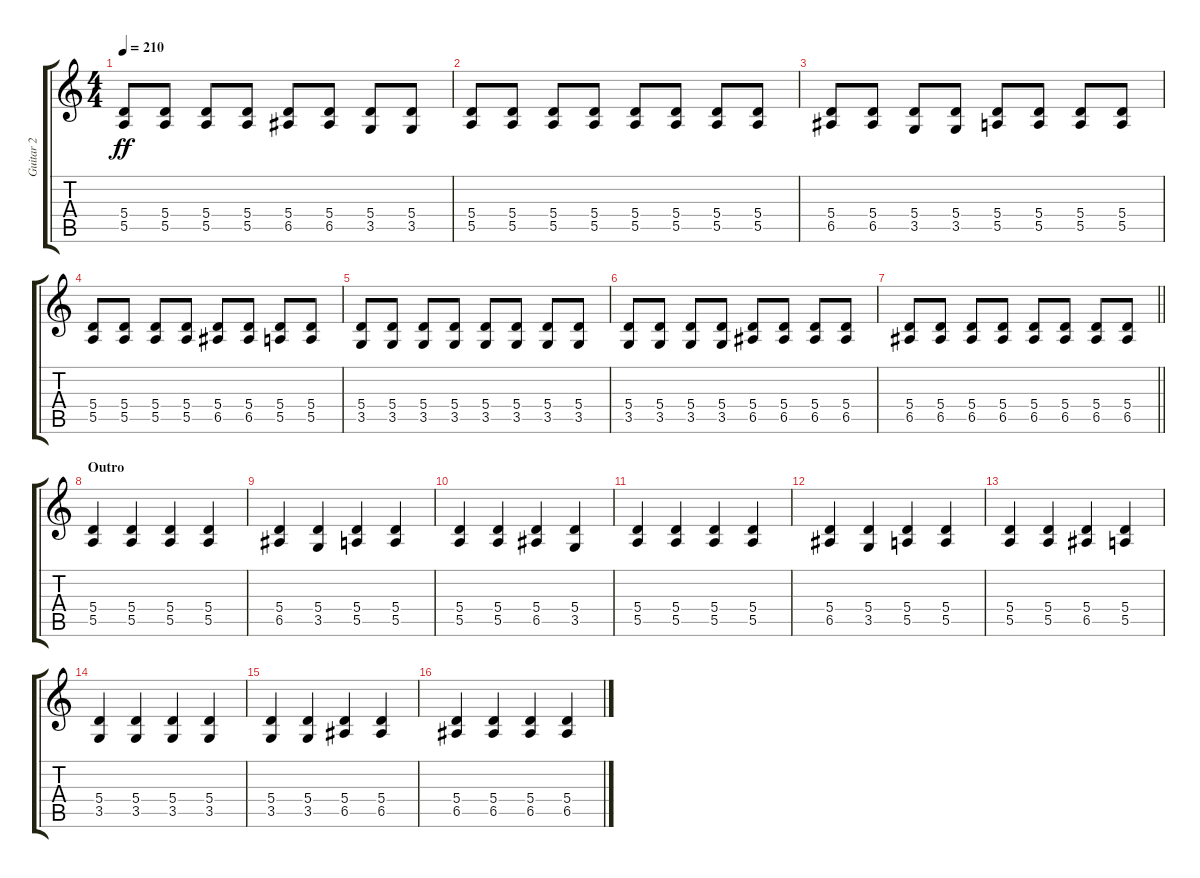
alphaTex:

\track ("Guitar 2" "Guitar 2") {instrument distortionguitar}
\staff {score tabs}
\tuning (B3 Gb3 D3 A2 E2 B1) {hide}
\ts (4 4)
\tempo 210
\clef g2
\ks c
(5.4 5.5).8{dy ff} (5.4 5.5).8 (5.4 5.5).8 (5.4 5.5).8 (5.4 6.5).8 (5.4 6.5).8 (5.4 3.5).8 (5.4 3.5).8 |
(5.4 5.5).8 (5.4 5.5).8 (5.4 5.5).8 (5.4 5.5).8 (5.4 5.5).8 (5.4 5.5).8 (5.4 5.5).8 (5.4 5.5).8 |
(5.4 6.5).8 (5.4 6.5).8 (5.4 3.5).8 (5.4 3.5).8 (5.4 5.5).8 (5.4 5.5).8 (5.4 5.5).8 (5.4 5.5).8 |
(5.4 5.5).8 (5.4 5.5).8 (5.4 5.5).8 (5.4 5.5).8 (5.4 6.5).8 (5.4 6.5).8 (5.4 5.5).8 (5.4 5.5).8 |
(5.4 3.5).8 (5.4 3.5).8 (5.4 3.5).8 (5.4 3.5).8 (5.4 3.5).8 (5.4 3.5).8 (5.4 3.5).8 (5.4 3.5).8 |
(5.4 3.5).8 (5.4 3.5).8 (5.4 3.5).8 (5.4 3.5).8 (5.4 6.5).8 (5.4 6.5).8 (5.4 6.5).8 (5.4 6.5).8 |
\barLineRight lightlight
(5.4 6.5).8 (5.4 6.5).8 (5.4 6.5).8 (5.4 6.5).8 (5.4 6.5).8 (5.4 6.5).8 (5.4 6.5).8 (5.4 6.5).8 |
\section ("" "Outro")
(5.4 5.5).4{volume 10} (5.4 5.5).4 (5.4 5.5).4 (5.4 5.5).4 |
(5.4 6.5).4 (5.4 3.5).4 (5.4 5.5).4 (5.4 5.5).4 |
(5.4 5.5).4 (5.4 5.5).4 (5.4 6.5).4 (5.4 3.5).4 |
(5.4 5.5).4 (5.4 5.5).4 (5.4 5.5).4 (5.4 5.5).4 |
(5.4 6.5).4 (5.4 3.5).4 (5.4 5.5).4 (5.4 5.5).4 |
(5.4 5.5).4 (5.4 5.5).4 (5.4 6.5).4 (5.4 5.5).4 |
(5.4 3.5).4 (5.4 3.5).4 (5.4 3.5).4 (5.4 3.5).4 |
(5.4 3.5).4 (5.4 3.5).4 (5.4 6.5).4 (5.4 6.5).4 |
(5.4 6.5).4 (5.4 6.5).4 (5.4 6.5).4 (5.4 6.5).4
